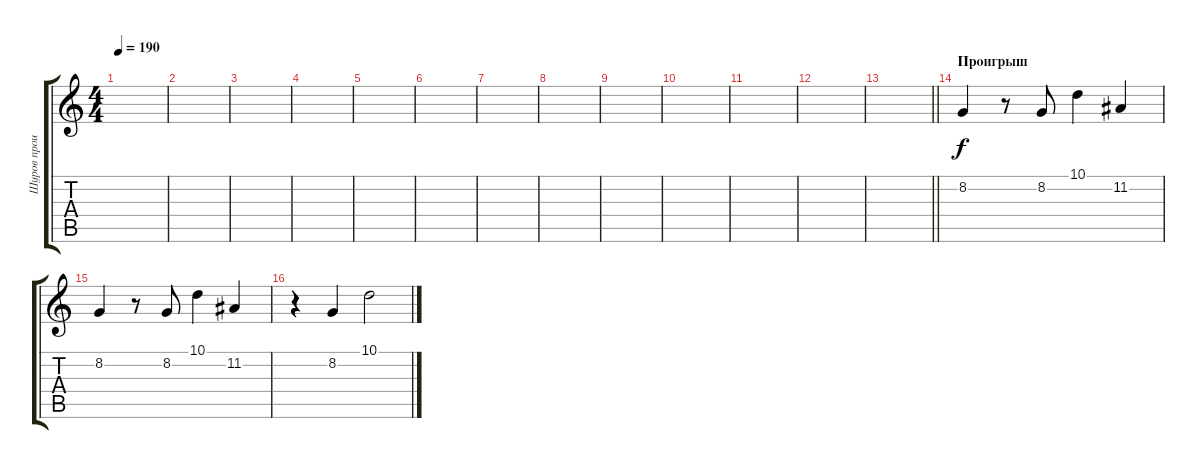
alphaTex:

\track ("Шуров проигрыш" "Шуров прои") {instrument lead1square}
\staff {score tabs}
\tuning (E4 B3 G3 D3 A2 E2) {hide}
\ts (4 4)
\tempo 190
\clef g2
\ks c
|
|
|
|
|
|
|
|
|
|
|
|
\barLineRight lightlight
|
\section ("" "Проигрыш")
8.2.4 r.8 8.2.8 10.1.4 11.2.4 |
8.2.4 r.8 8.2.8 10.1.4 11.2.4 |
r.4 8.2.4 10.1.2
